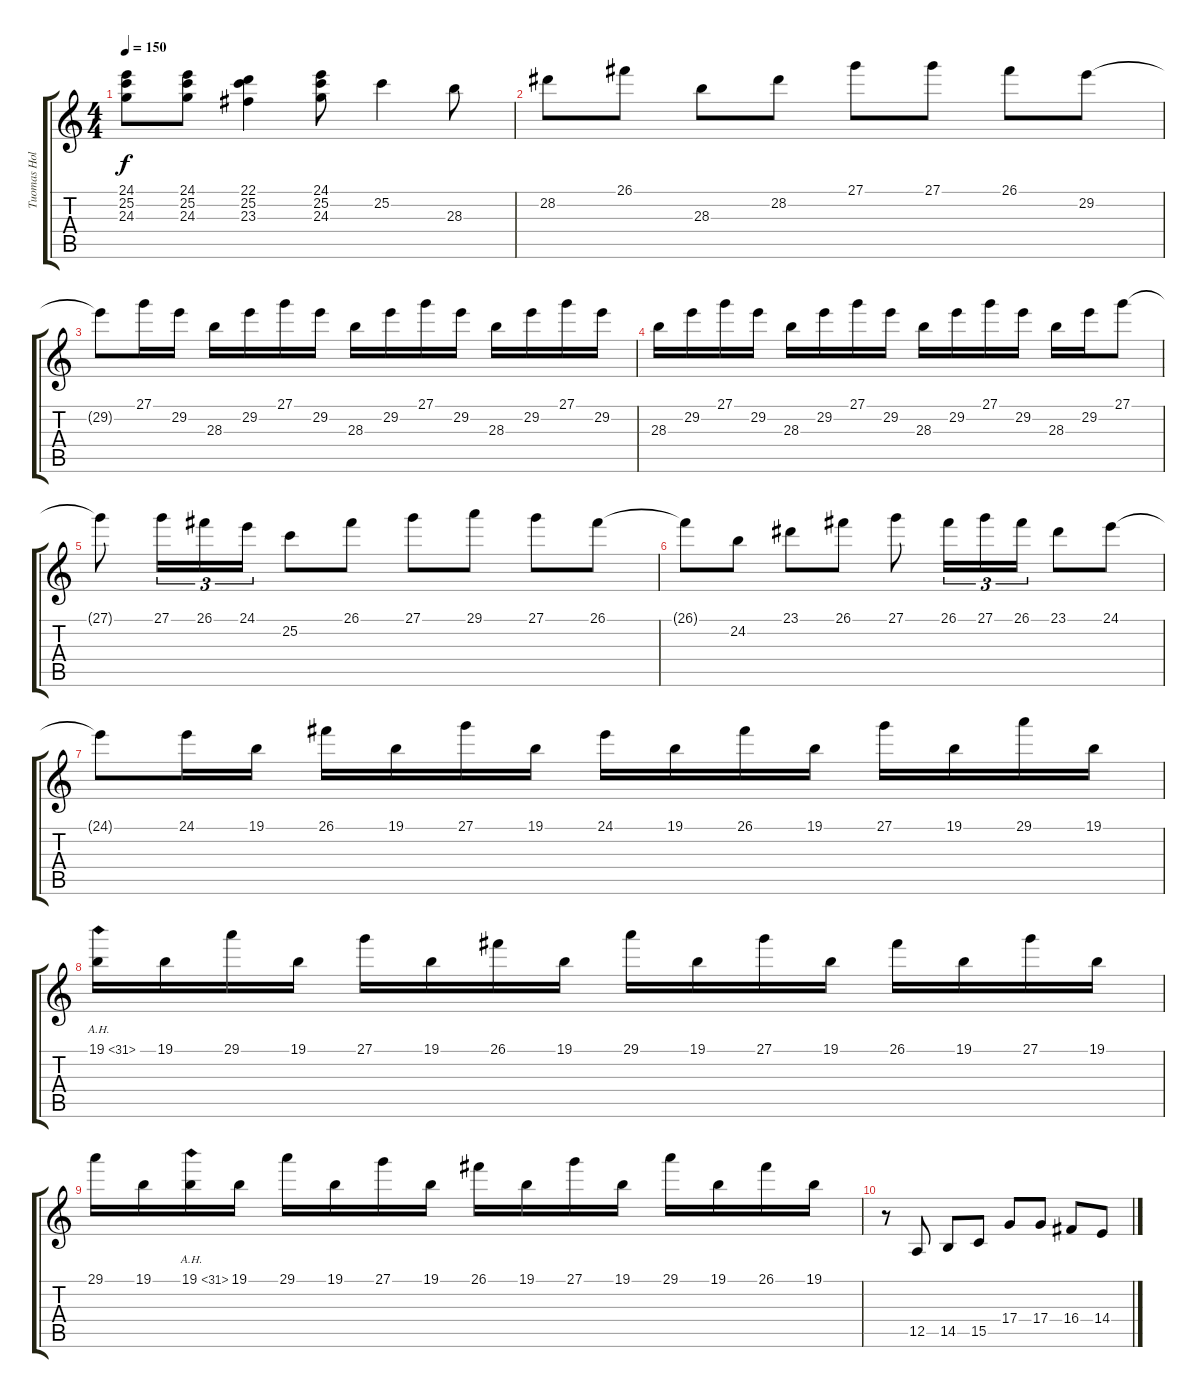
\track ("Tuomas Holopainen" "Tuomas Hol") {instrument stringensemble1}
\staff {score tabs}
\tuning (E4 B3 G3 D3 A2 E2) {hide}
\ts (4 4)
\tempo 150
\clef g2
\ks c
(24.1{t} 25.2{t} 24.3{t}).8{dy f} (24.1 25.2 24.3).8 (22.1 25.2 23.3).4 (24.1 25.2 24.3).8 25.2.4 28.3.8 |
28.2.8 26.1.8 28.3.8 28.2.8 27.1.8 27.1.8 26.1.8 29.2.8 |
29.2{t}.8 27.1.16 29.2.16 28.3.16 29.2.16 27.1.16 29.2.16 28.3.16 29.2.16 27.1.16 29.2.16 28.3.16 29.2.16 27.1.16 29.2.16 |
28.3.16 29.2.16 27.1.16 29.2.16 28.3.16 29.2.16 27.1.16 29.2.16 28.3.16 29.2.16 27.1.16 29.2.16 28.3.16 29.2.16 27.1.8 |
27.1{t}.8 27.1.16{tu (3 2)} 26.1.16{tu (3 2)} 24.1.16{tu (3 2)} 25.2.8 26.1.8 27.1.8 29.1.8 27.1.8 26.1.8 |
26.1{t}.8 24.2.8 23.1.8 26.1.8 27.1.8 26.1.16{tu (3 2)} 27.1.16{tu (3 2)} 26.1.16{tu (3 2)} 23.1.8 24.1.8 |
24.1{t}.8 24.1.16 19.1.16 26.1.16 19.1.16 27.1.16 19.1.16 24.1.16 19.1.16 26.1.16 19.1.16 27.1.16 19.1.16 29.1.16 19.1.16 |
19.1{ah 12}.16 19.1.16 29.1.16 19.1.16 27.1.16 19.1.16 26.1.16 19.1.16 29.1.16 19.1.16 27.1.16 19.1.16 26.1.16 19.1.16 27.1.16 19.1.16 |
29.1.16 19.1.16 19.1{ah 12}.16 19.1.16 29.1.16 19.1.16 27.1.16 19.1.16 26.1.16 19.1.16 27.1.16 19.1.16 29.1.16 19.1.16 26.1.16 19.1.16 |
r.8{instrument stringensemble1} 12.5.8 14.5.8 15.5.8 17.4.8 17.4.8 16.4.8 14.4.8
